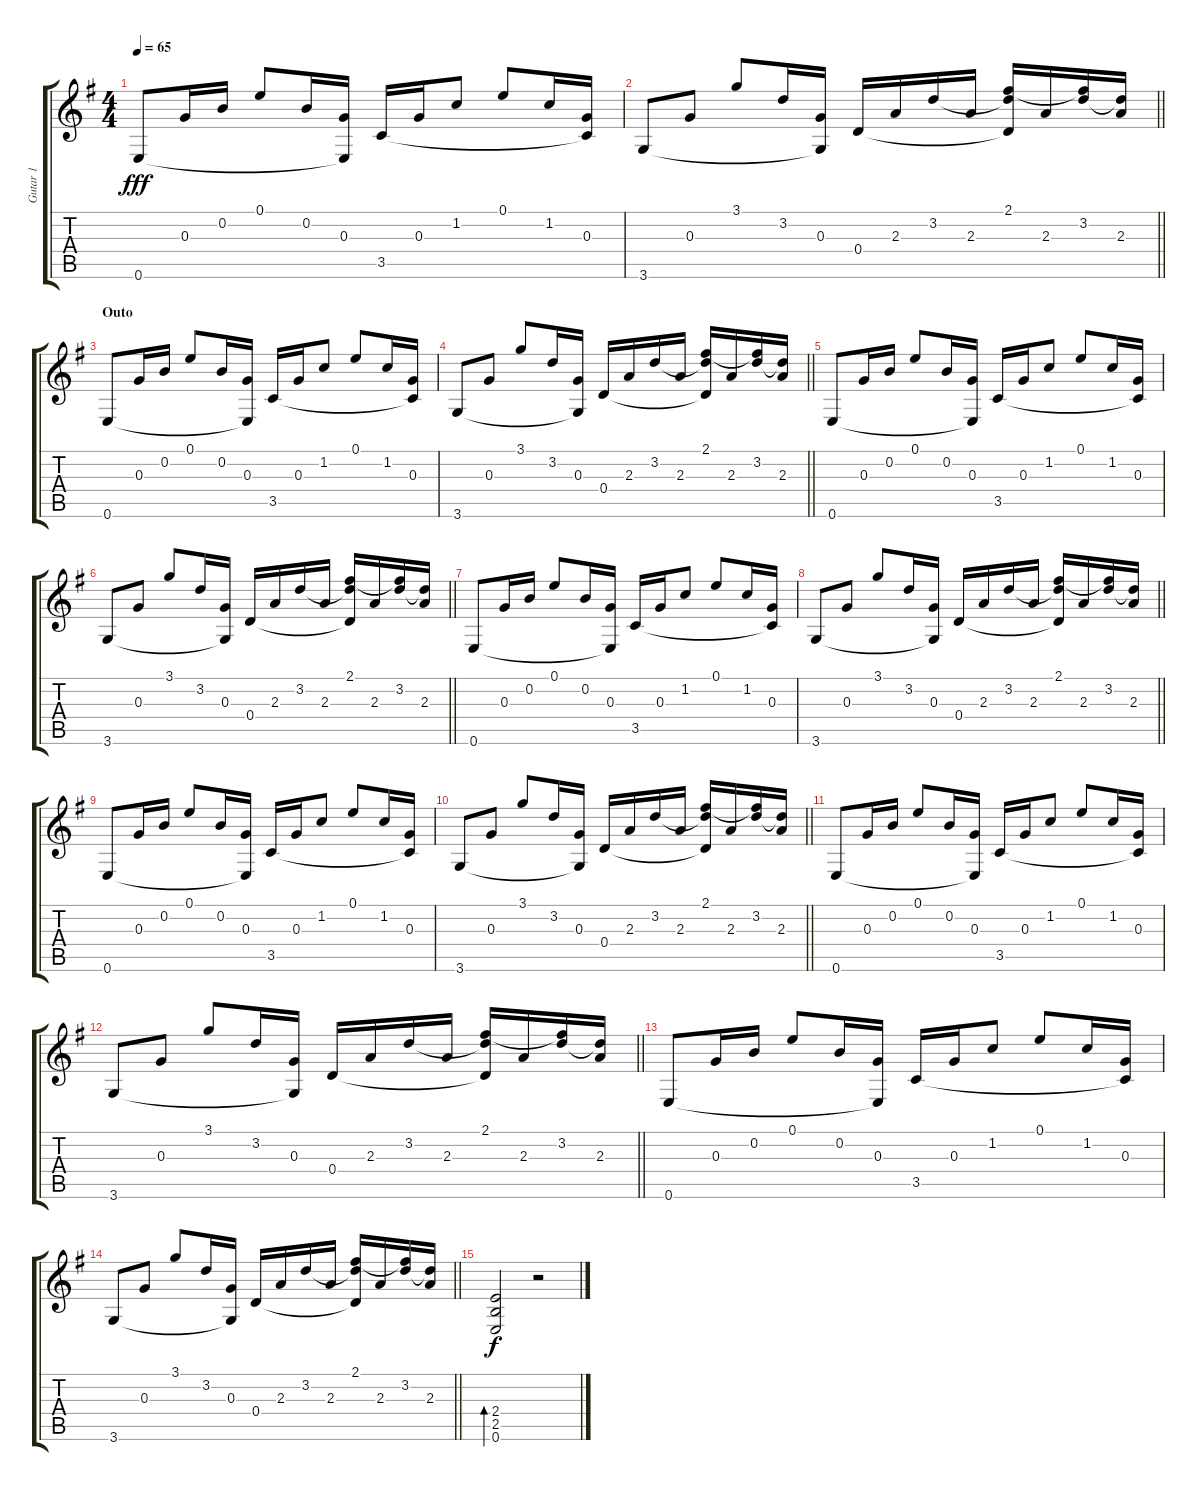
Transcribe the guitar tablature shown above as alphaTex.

\track ("Gutar 1" "Gutar 1") {instrument acousticguitarsteel}
\staff {score tabs}
\tuning (E4 B3 G3 D3 A2 E2) {hide}
\ts (4 4)
\tempo 65
\clef g2
\ks eminor
0.6.8{dy fff} 0.3.16 0.2.16 0.1.8 0.2.16 (0.3 0.6{t}).16 3.5.16 0.3.16 1.2.8 0.1.8 1.2.16 (0.3 3.5{t}).16 |
\barLineRight lightlight
3.6.8 0.3.8 3.1.8 3.2.16 (0.3 3.6{t}).16 0.4.16 2.3.16 3.2.16 2.3.16 (2.1 3.2{t} 0.4{t}).16 2.3.16 (2.1{t} 3.2).16 (3.2{t} 2.3).16 |
\section ("" "Outo")
0.6.8 0.3.16 0.2.16 0.1.8 0.2.16 (0.3 0.6{t}).16 3.5.16 0.3.16 1.2.8 0.1.8 1.2.16 (0.3 3.5{t}).16 |
\barLineRight lightlight
3.6.8 0.3.8 3.1.8 3.2.16 (0.3 3.6{t}).16 0.4.16 2.3.16 3.2.16 2.3.16 (2.1 3.2{t} 0.4{t}).16 2.3.16 (2.1{t} 3.2).16 (3.2{t} 2.3).16 |
0.6.8 0.3.16 0.2.16 0.1.8 0.2.16 (0.3 0.6{t}).16 3.5.16 0.3.16 1.2.8 0.1.8 1.2.16 (0.3 3.5{t}).16 |
\barLineRight lightlight
3.6.8 0.3.8 3.1.8 3.2.16 (0.3 3.6{t}).16 0.4.16 2.3.16 3.2.16 2.3.16 (2.1 3.2{t} 0.4{t}).16 2.3.16 (2.1{t} 3.2).16 (3.2{t} 2.3).16 |
0.6.8 0.3.16 0.2.16 0.1.8 0.2.16 (0.3 0.6{t}).16 3.5.16 0.3.16 1.2.8 0.1.8 1.2.16 (0.3 3.5{t}).16 |
\barLineRight lightlight
3.6.8 0.3.8 3.1.8 3.2.16 (0.3 3.6{t}).16 0.4.16 2.3.16 3.2.16 2.3.16 (2.1 3.2{t} 0.4{t}).16 2.3.16 (2.1{t} 3.2).16 (3.2{t} 2.3).16 |
0.6.8 0.3.16 0.2.16 0.1.8 0.2.16 (0.3 0.6{t}).16 3.5.16 0.3.16 1.2.8 0.1.8 1.2.16 (0.3 3.5{t}).16 |
\barLineRight lightlight
3.6.8 0.3.8 3.1.8 3.2.16 (0.3 3.6{t}).16 0.4.16 2.3.16 3.2.16 2.3.16 (2.1 3.2{t} 0.4{t}).16 2.3.16 (2.1{t} 3.2).16 (3.2{t} 2.3).16 |
0.6.8 0.3.16 0.2.16 0.1.8 0.2.16 (0.3 0.6{t}).16 3.5.16 0.3.16 1.2.8 0.1.8 1.2.16 (0.3 3.5{t}).16 |
\barLineRight lightlight
3.6.8 0.3.8 3.1.8 3.2.16 (0.3 3.6{t}).16 0.4.16 2.3.16 3.2.16 2.3.16 (2.1 3.2{t} 0.4{t}).16 2.3.16 (2.1{t} 3.2).16 (3.2{t} 2.3).16 |
0.6.8 0.3.16 0.2.16 0.1.8 0.2.16 (0.3 0.6{t}).16 3.5.16 0.3.16 1.2.8 0.1.8 1.2.16 (0.3 3.5{t}).16 |
\barLineRight lightlight
3.6.8 0.3.8 3.1.8 3.2.16 (0.3 3.6{t}).16 0.4.16 2.3.16 3.2.16 2.3.16 (2.1 3.2{t} 0.4{t}).16 2.3.16 (2.1{t} 3.2).16 (3.2{t} 2.3).16 |
(2.4 2.5 0.6).2{bd 60 dy f} r.2
